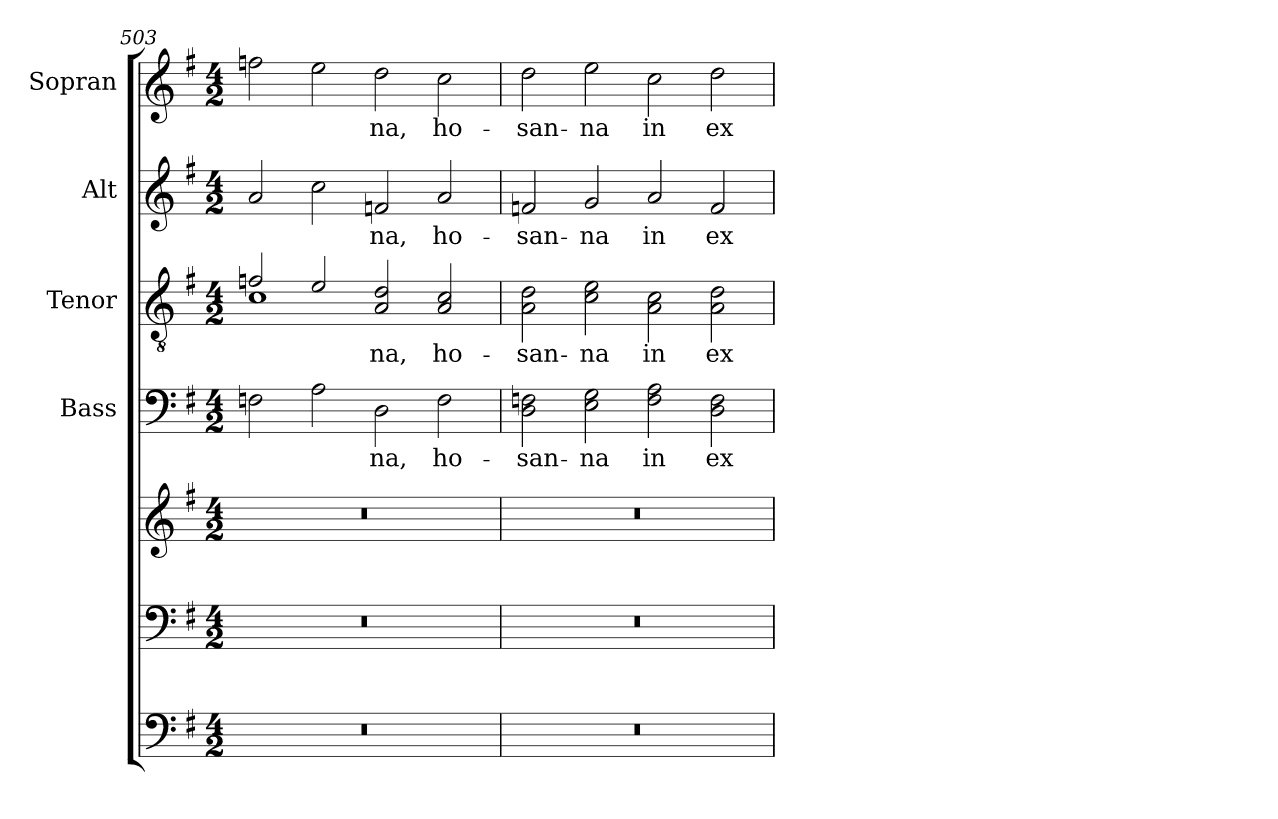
**kern	**kern	**kern	**kern	**text	**kern	**text	**kern	**text	**kern	**text
*part6	*part5	*part5	*part4	*part4	*part3	*part3	*part2	*part2	*part1	*part1
*staff7	*staff6	*staff5	*staff4	*staff4	*staff3	*staff3	*staff2	*staff2	*staff1	*staff1
*	*	*	*I"Bass	*	*I"Tenor	*	*I"Alt	*	*I"Sopran	*
*	*	*	*I'B.	*	*I'T.	*	*I'A.	*	*I'S.	*
*clefF4	*clefF4	*clefG2	*clefF4	*	*clefGv2	*	*clefG2	*	*clefG2	*
*k[f#]	*k[f#]	*k[f#]	*k[f#]	*	*k[f#]	*	*k[f#]	*	*k[f#]	*
*G:	*G:	*G:	*G:	*	*G:	*	*G:	*	*G:	*
*M4/2	*M4/2	*M4/2	*M4/2	*	*M4/2	*	*M4/2	*	*M4/2	*
=503	=503	=503	=503	=503	=503	=503	=503	=503	=503	=503
*	*	*	*	*	*^	*	*	*	*	*
0r	0r	0r	2Fn\	.	2fn/	1c	.	2a/	.	2ffn\	.
.	.	.	2A\	.	2e/	.	.	2cc\	.	2ee\	.
!	!	!	!	!LO:LY:b	!	!	!LO:LY:b	!	!LO:LY:b	!	!LO:LY:b
.	.	.	2D\	-na,	2A/ 2d/	1ryy	-na,	2fn/	-na,	2dd\	-na,
!	!	!	!	!LO:LY:b	!	!	!LO:LY:b	!	!LO:LY:b	!	!LO:LY:b
.	.	.	2F\	ho-	2A/ 2c/	.	ho-	2a/	ho-	2cc\	ho-
*	*	*	*	*	*v	*v	*	*	*	*	*
!!LO:LB:g=z
=504	=504	=504	=504	=504	=504	=504	=504	=504	=504	=504
!	!	!	!	!LO:LY:b	!	!LO:LY:b	!	!LO:LY:b	!	!LO:LY:b
0r	0r	0r	2D\ 2Fn\	-san-	2A\ 2d\	-san-	2fn/	-san-	2dd\	-san-
!	!	!	!	!LO:LY:b	!	!LO:LY:b	!	!LO:LY:b	!	!LO:LY:b
.	.	.	2E\ 2G\	-na	2c\ 2e\	-na	2g/	-na	2ee\	-na
!	!	!	!	!LO:LY:b	!	!LO:LY:b	!	!LO:LY:b	!	!LO:LY:b
.	.	.	2F\ 2A\	in	2A\ 2c\	in	2a/	in	2cc\	in
!	!	!	!	!LO:LY:b	!	!LO:LY:b	!	!LO:LY:b	!	!LO:LY:b
.	.	.	2D\ 2F\	ex-	2A\ 2d\	ex-	2f/	ex-	2dd\	ex-
=	=	=	=	=	=	=	=	=	=	=
*-	*-	*-	*-	*-	*-	*-	*-	*-	*-	*-
